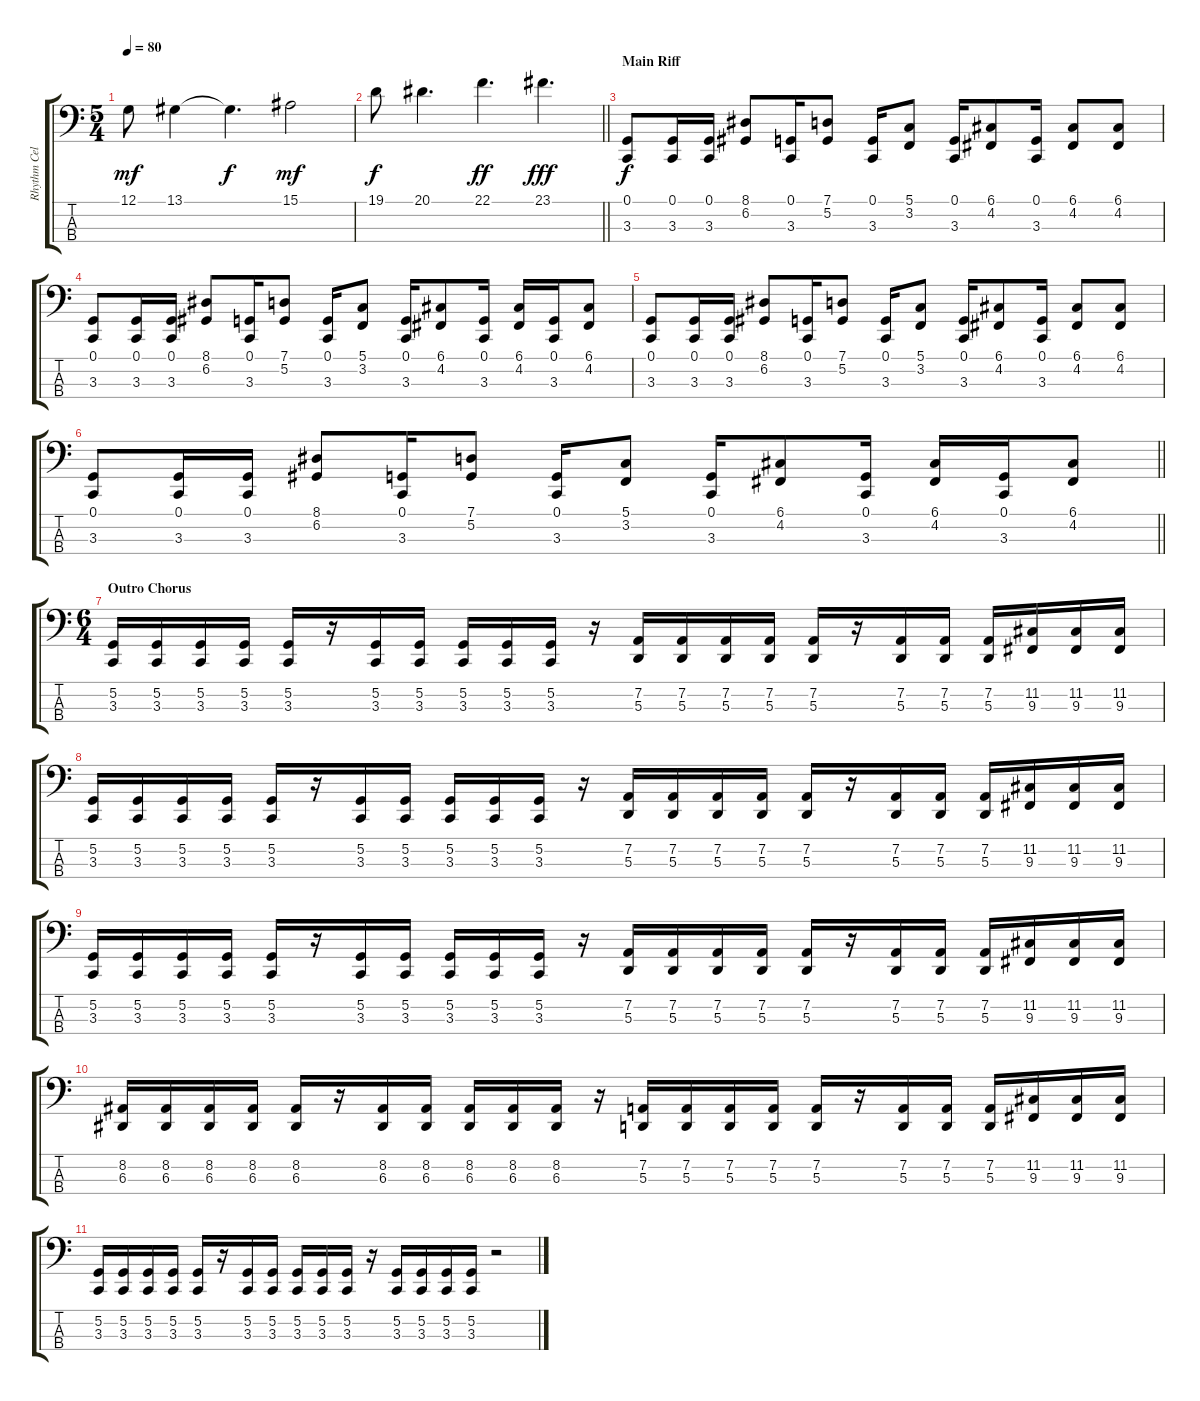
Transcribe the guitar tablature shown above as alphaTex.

\track ("Rhythm Cello" "Rhythm Cel") {instrument cello}
\staff {score tabs}
\tuning (G2 D2 A1 D1) {hide}
\ts (5 4)
\tempo 80
\clef f4
\ks c
12.1.8{dy mf} 13.1.4 13.1{t}.4{d dy f} 15.1.2{dy mf} |
\barLineRight lightlight
19.1.8{dy f} 20.1.4{d} 22.1.4{d dy ff} 23.1.4{d dy fff} |
\section ("" "Main Riff")
(0.1 3.3).8{dy f} (0.1 3.3).16 (0.1 3.3).16 (8.1 6.2).8 (0.1 3.3).16 (7.1 5.2).8 (0.1 3.3).16 (5.1 3.2).8 (0.1 3.3).16 (6.1 4.2).8 (0.1 3.3).16 (6.1 4.2).8 (6.1 4.2).8 |
(0.1 3.3).8 (0.1 3.3).16 (0.1 3.3).16 (8.1 6.2).8 (0.1 3.3).16 (7.1 5.2).8 (0.1 3.3).16 (5.1 3.2).8 (0.1 3.3).16 (6.1 4.2).8 (0.1 3.3).16 (6.1 4.2).16 (0.1 3.3).16 (6.1 4.2).8 |
(0.1 3.3).8 (0.1 3.3).16 (0.1 3.3).16 (8.1 6.2).8 (0.1 3.3).16 (7.1 5.2).8 (0.1 3.3).16 (5.1 3.2).8 (0.1 3.3).16 (6.1 4.2).8 (0.1 3.3).16 (6.1 4.2).8 (6.1 4.2).8 |
\barLineRight lightlight
(0.1 3.3).8 (0.1 3.3).16 (0.1 3.3).16 (8.1 6.2).8 (0.1 3.3).16 (7.1 5.2).8 (0.1 3.3).16 (5.1 3.2).8 (0.1 3.3).16 (6.1 4.2).8 (0.1 3.3).16 (6.1 4.2).16 (0.1 3.3).16 (6.1 4.2).8 |
\ts (6 4)
\section ("" "Outro Chorus")
(5.2 3.3).16 (5.2 3.3).16 (5.2 3.3).16 (5.2 3.3).16 (5.2 3.3).16 r.16 (5.2 3.3).16 (5.2 3.3).16 (5.2 3.3).16 (5.2 3.3).16 (5.2 3.3).16 r.16 (7.2 5.3).16 (7.2 5.3).16 (7.2 5.3).16 (7.2 5.3).16 (7.2 5.3).16 r.16 (7.2 5.3).16 (7.2 5.3).16 (7.2 5.3).16 (11.2 9.3).16 (11.2 9.3).16 (11.2 9.3).16 |
(5.2 3.3).16 (5.2 3.3).16 (5.2 3.3).16 (5.2 3.3).16 (5.2 3.3).16 r.16 (5.2 3.3).16 (5.2 3.3).16 (5.2 3.3).16 (5.2 3.3).16 (5.2 3.3).16 r.16 (7.2 5.3).16 (7.2 5.3).16 (7.2 5.3).16 (7.2 5.3).16 (7.2 5.3).16 r.16 (7.2 5.3).16 (7.2 5.3).16 (7.2 5.3).16 (11.2 9.3).16 (11.2 9.3).16 (11.2 9.3).16 |
(5.2 3.3).16 (5.2 3.3).16 (5.2 3.3).16 (5.2 3.3).16 (5.2 3.3).16 r.16 (5.2 3.3).16 (5.2 3.3).16 (5.2 3.3).16 (5.2 3.3).16 (5.2 3.3).16 r.16 (7.2 5.3).16 (7.2 5.3).16 (7.2 5.3).16 (7.2 5.3).16 (7.2 5.3).16 r.16 (7.2 5.3).16 (7.2 5.3).16 (7.2 5.3).16 (11.2 9.3).16 (11.2 9.3).16 (11.2 9.3).16 |
(8.2 6.3).16 (8.2 6.3).16 (8.2 6.3).16 (8.2 6.3).16 (8.2 6.3).16 r.16 (8.2 6.3).16 (8.2 6.3).16 (8.2 6.3).16 (8.2 6.3).16 (8.2 6.3).16 r.16 (7.2 5.3).16 (7.2 5.3).16 (7.2 5.3).16 (7.2 5.3).16 (7.2 5.3).16 r.16 (7.2 5.3).16 (7.2 5.3).16 (7.2 5.3).16 (11.2 9.3).16 (11.2 9.3).16 (11.2 9.3).16 |
(5.2 3.3).16 (5.2 3.3).16 (5.2 3.3).16 (5.2 3.3).16 (5.2 3.3).16 r.16 (5.2 3.3).16 (5.2 3.3).16 (5.2 3.3).16 (5.2 3.3).16 (5.2 3.3).16 r.16 (5.2 3.3).16 (5.2 3.3).16 (5.2 3.3).16 (5.2 3.3).16 r.2
